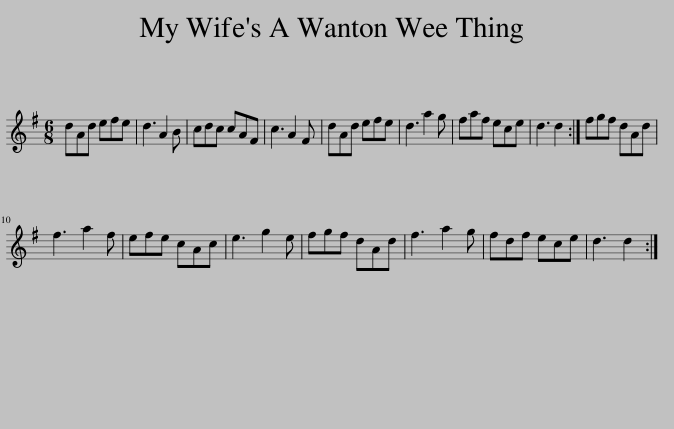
X:1
L:1/8
M:6/8
I:linebreak $
K:G
V:1 treble
V:1
 dAd efe | d3 A2 B | cdc cAF | c3 A2 F | dAd efe | %5
 d3 a2 g | faf ece | d3 d2 :| fgf dAd |$ f3 a2 f | %10
 efe cAc | e3 g2 e | fgf dAd | f3 a2 g | fdf ece | %15
 d3 d2 :| %16
